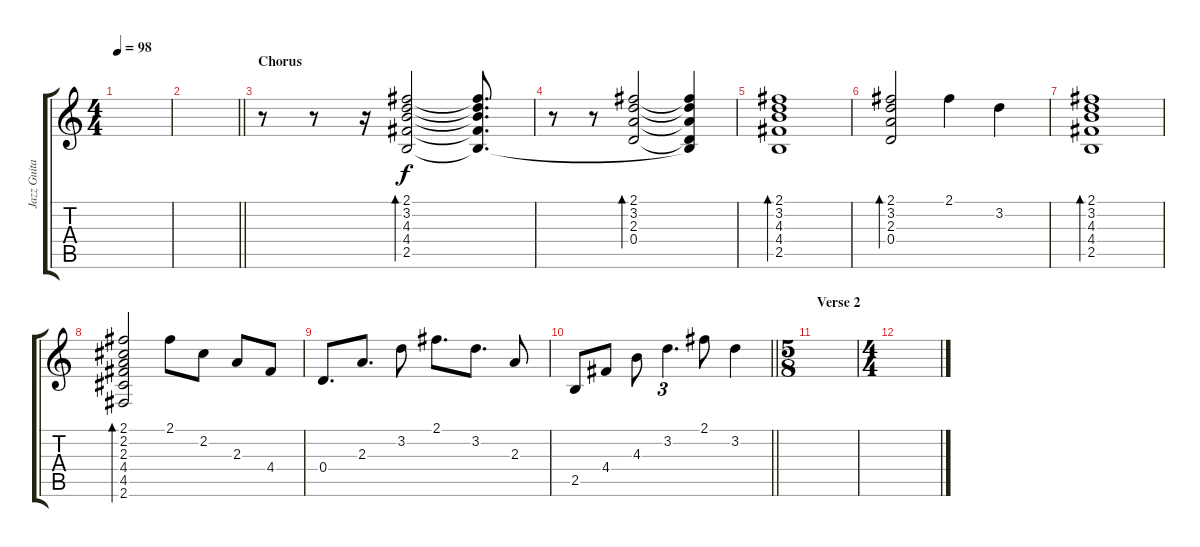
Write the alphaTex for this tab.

\track ("Jazz Guitar" "Jazz Guita") {instrument electricguitarjazz}
\staff {score tabs}
\tuning (E4 B3 G3 D3 A2 E2) {hide}
\ts (4 4)
\tempo 98
\clef g2
\ks c
|
\barLineRight lightlight
|
\section ("" "Chorus")
r.8 r.8 r.16 (2.1 3.2 4.3 4.4 2.5).2{bd 240} (2.1{t} 3.2{t} 4.3{t} 4.4{t} 2.5{t}).8{d} |
r.8 r.8 (2.1 3.2 2.3 0.4).2{bd 240} (2.1{t} 3.2{t} 2.3{t} 0.4{t} 2.5{t}).4 |
(2.1 3.2 4.3 4.4 2.5).1{bd 240} |
(2.1 3.2 2.3 0.4).2{bd 240} 2.1.4 3.2.4 |
(2.1 3.2 4.3 4.4 2.5).1{bd 240} |
(2.1 2.2 2.3 4.4 4.5 2.6).2{bd 240} 2.1.8 2.2.8 2.3.8 4.4.8 |
0.4.8{d} 2.3.8{d} 3.2.8 2.1.8{d} 3.2.8{d} 2.3.8 |
\barLineRight lightlight
2.5.8 4.4.8 4.3.8 3.2.4{d tu (3 2)} 2.1.8 3.2.4 |
\ts (5 8)
\section ("" "Verse 2")
|
\ts (4 4)
